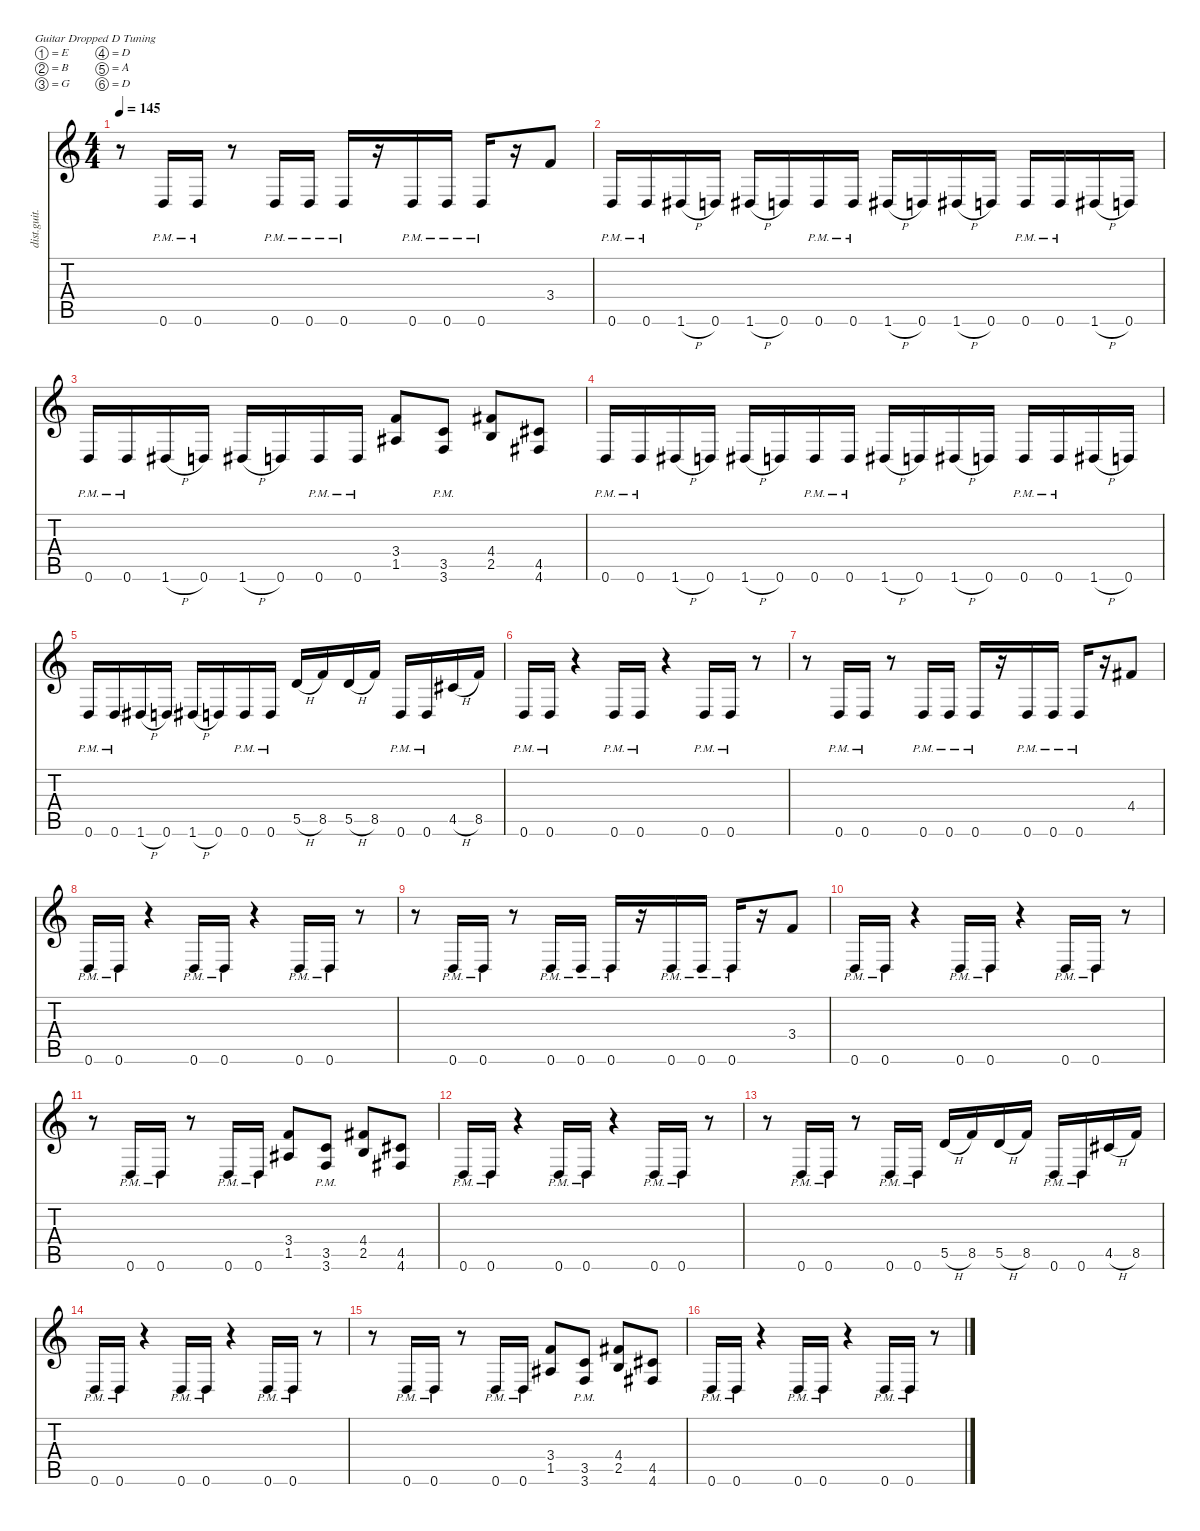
\defaultSystemsLayout 4
\hideDynamics
\bracketExtendMode nobrackets
\otherSystemsTrackNameOrientation horizontal
\track ("Willie Adler - Rhythm" "dist.guit.") {instrument distortionguitar}
\staff {score tabs}
\tuning (E4 B3 G3 D3 A2 D2)
\ts (4 4)
\tempo 145
\clef g2
\ks c
r.8{dy f} 0.6{pm}.16 0.6{pm}.16 r.8 0.6{pm}.16 0.6{pm}.16 0.6{pm}.16 r.16 0.6{pm}.16 0.6{pm}.16 0.6{pm}.16 r.16 3.4.8 |
0.6{pm}.16 0.6{pm}.16 1.6{h acc #}.16 0.6.16 1.6{h acc #}.16 0.6.16 0.6{pm}.16 0.6{pm}.16 1.6{h acc #}.16 0.6.16 1.6{h acc #}.16 0.6.16 0.6{pm}.16 0.6{pm}.16 1.6{h acc #}.16 0.6.16 |
0.6{pm}.16 0.6{pm}.16 1.6{h acc #}.16 0.6.16 1.6{h acc #}.16 0.6.16 0.6{pm}.16 0.6{pm}.16 (3.4 1.5{acc #}).8 (3.5{pm} 3.6{pm}).8 (4.4{acc #} 2.5).8 (4.5{acc #} 4.6{acc #}).8 |
0.6{pm}.16 0.6{pm}.16 1.6{h acc #}.16 0.6.16 1.6{h acc #}.16 0.6.16 0.6{pm}.16 0.6{pm}.16 1.6{h acc #}.16 0.6.16 1.6{h acc #}.16 0.6.16 0.6{pm}.16 0.6{pm}.16 1.6{h acc #}.16 0.6.16 |
0.6{pm}.16 0.6{pm}.16 1.6{h acc #}.16 0.6.16 1.6{h acc #}.16 0.6.16 0.6{pm}.16 0.6{pm}.16 5.5{h}.16 8.5.16 5.5{h}.16 8.5.16 0.6{pm}.16 0.6{pm}.16 4.5{h acc #}.16 8.5.16 |
0.6{pm}.16 0.6{pm}.16 r.4 0.6{pm}.16 0.6{pm}.16 r.4 0.6{pm}.16 0.6{pm}.16 r.8 |
r.8 0.6{pm}.16 0.6{pm}.16 r.8 0.6{pm}.16 0.6{pm}.16 0.6{pm}.16 r.16 0.6{pm}.16 0.6{pm}.16 0.6{pm}.16 r.16 4.4{acc #}.8 |
0.6{pm}.16 0.6{pm}.16 r.4 0.6{pm}.16 0.6{pm}.16 r.4 0.6{pm}.16 0.6{pm}.16 r.8 |
r.8 0.6{pm}.16 0.6{pm}.16 r.8 0.6{pm}.16 0.6{pm}.16 0.6{pm}.16 r.16 0.6{pm}.16 0.6{pm}.16 0.6{pm}.16 r.16 3.4.8 |
0.6{pm}.16 0.6{pm}.16 r.4 0.6{pm}.16 0.6{pm}.16 r.4 0.6{pm}.16 0.6{pm}.16 r.8 |
r.8 0.6{pm}.16 0.6{pm}.16 r.8 0.6{pm}.16 0.6{pm}.16 (3.4 1.5{acc #}).8 (3.5{pm} 3.6{pm}).8 (4.4{acc #} 2.5).8 (4.5{acc #} 4.6{acc #}).8 |
0.6{pm}.16 0.6{pm}.16 r.4 0.6{pm}.16 0.6{pm}.16 r.4 0.6{pm}.16 0.6{pm}.16 r.8 |
r.8 0.6{pm}.16 0.6{pm}.16 r.8 0.6{pm}.16 0.6{pm}.16 5.5{h}.16 8.5.16 5.5{h}.16 8.5.16 0.6{pm}.16 0.6{pm}.16 4.5{h acc #}.16 8.5.16 |
0.6{pm}.16 0.6{pm}.16 r.4 0.6{pm}.16 0.6{pm}.16 r.4 0.6{pm}.16 0.6{pm}.16 r.8 |
r.8 0.6{pm}.16 0.6{pm}.16 r.8 0.6{pm}.16 0.6{pm}.16 (3.4 1.5{acc #}).8 (3.5{pm} 3.6{pm}).8 (4.4{acc #} 2.5).8 (4.5{acc #} 4.6{acc #}).8 |
0.6{pm}.16 0.6{pm}.16 r.4 0.6{pm}.16 0.6{pm}.16 r.4 0.6{pm}.16 0.6{pm}.16 r.8
